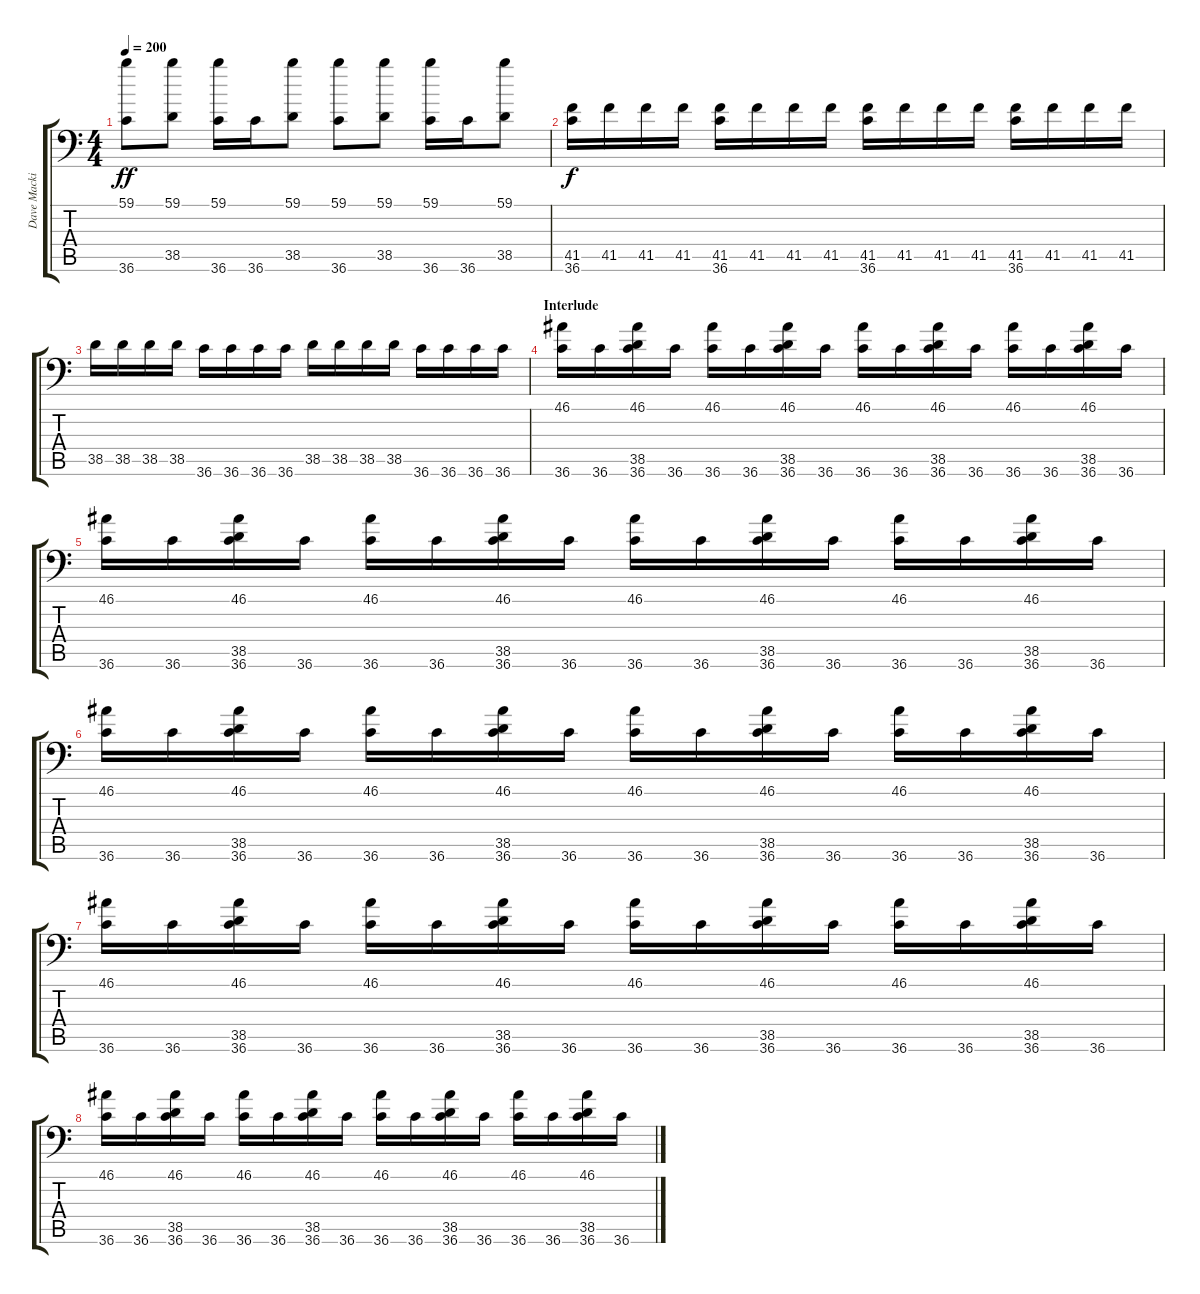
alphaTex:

\track ("Dave Mackintosh | Drums" "Dave Macki") {instrument acousticgrandpiano}
\staff {score tabs}
\tuning (C-1 C-1 C-1 C-1 C-1 C-1) {hide}
\ts (4 4)
\tempo 200
\clef f4
\ks c
(59.1 36.6).8{dy ff} (59.1 38.5).8 (59.1 36.6).16 36.6.16 (59.1 38.5).8 (59.1 36.6).8 (59.1 38.5).8 (59.1 36.6).16 36.6.16 (59.1 38.5).8 |
(41.5 36.6).16{dy f} 41.5.16 41.5.16 41.5.16 (41.5 36.6).16 41.5.16 41.5.16 41.5.16 (41.5 36.6).16 41.5.16 41.5.16 41.5.16 (41.5 36.6).16 41.5.16 41.5.16 41.5.16 |
38.5.16 38.5.16 38.5.16 38.5.16 36.6.16 36.6.16 36.6.16 36.6.16 38.5.16 38.5.16 38.5.16 38.5.16 36.6.16 36.6.16 36.6.16 36.6.16 |
\section ("" "Interlude")
(46.1 36.6).16 36.6.16 (46.1 38.5 36.6).16 36.6.16 (46.1 36.6).16 36.6.16 (46.1 38.5 36.6).16 36.6.16 (46.1 36.6).16 36.6.16 (46.1 38.5 36.6).16 36.6.16 (46.1 36.6).16 36.6.16 (46.1 38.5 36.6).16 36.6.16 |
(46.1 36.6).16 36.6.16 (46.1 38.5 36.6).16 36.6.16 (46.1 36.6).16 36.6.16 (46.1 38.5 36.6).16 36.6.16 (46.1 36.6).16 36.6.16 (46.1 38.5 36.6).16 36.6.16 (46.1 36.6).16 36.6.16 (46.1 38.5 36.6).16 36.6.16 |
(46.1 36.6).16 36.6.16 (46.1 38.5 36.6).16 36.6.16 (46.1 36.6).16 36.6.16 (46.1 38.5 36.6).16 36.6.16 (46.1 36.6).16 36.6.16 (46.1 38.5 36.6).16 36.6.16 (46.1 36.6).16 36.6.16 (46.1 38.5 36.6).16 36.6.16 |
(46.1 36.6).16 36.6.16 (46.1 38.5 36.6).16 36.6.16 (46.1 36.6).16 36.6.16 (46.1 38.5 36.6).16 36.6.16 (46.1 36.6).16 36.6.16 (46.1 38.5 36.6).16 36.6.16 (46.1 36.6).16 36.6.16 (46.1 38.5 36.6).16 36.6.16 |
(46.1 36.6).16 36.6.16 (46.1 38.5 36.6).16 36.6.16 (46.1 36.6).16 36.6.16 (46.1 38.5 36.6).16 36.6.16 (46.1 36.6).16 36.6.16 (46.1 38.5 36.6).16 36.6.16 (46.1 36.6).16 36.6.16 (46.1 38.5 36.6).16 36.6.16
